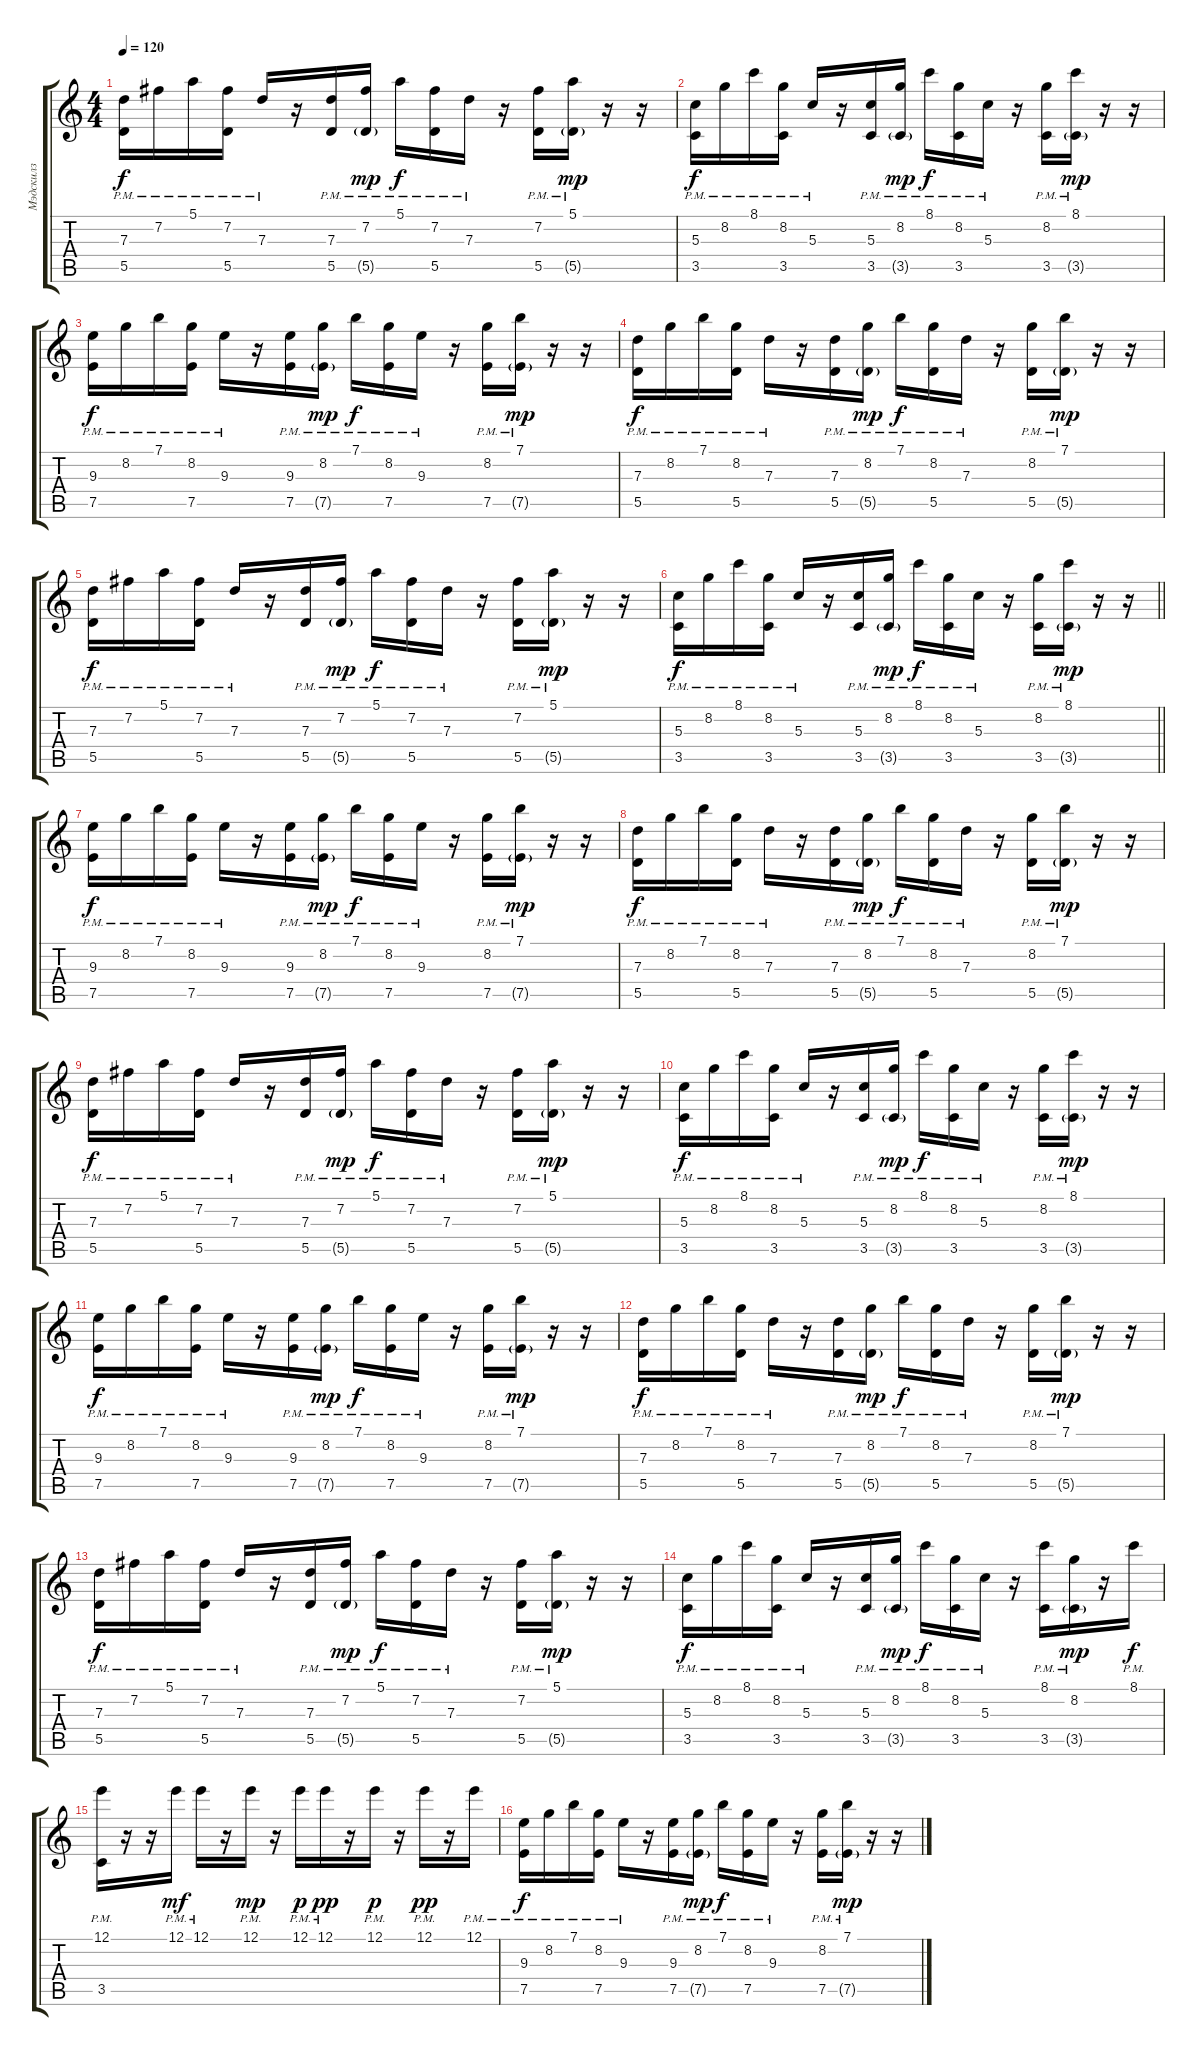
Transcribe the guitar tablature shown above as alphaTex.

\track ("Мэдскилз" "Мэдскилз") {instrument acousticguitarsteel}
\staff {score tabs}
\tuning (E4 B3 G3 D3 A2 E2) {hide}
\ts (4 4)
\tempo 120
\clef g2
\ks c
(7.3{pm} 5.5).16{dy f} 7.2{pm}.16 5.1{pm}.16 (7.2{pm} 5.5).16 7.3{pm}.16 r.16 (7.3{pm} 5.5).16 (7.2{pm} 5.5{g}).16{dy mp} 5.1{pm}.16{dy f} (7.2{pm} 5.5).16 7.3{pm}.16 r.16 (7.2{pm} 5.5).16 (5.1{pm} 5.5{g}).16{dy mp} r.16 r.16 |
(5.3{pm} 3.5).16{dy f} 8.2{pm}.16 8.1{pm}.16 (8.2{pm} 3.5).16 5.3{pm}.16 r.16 (5.3{pm} 3.5).16 (8.2{pm} 3.5{g}).16{dy mp} 8.1{pm}.16{dy f} (8.2{pm} 3.5).16 5.3{pm}.16 r.16 (8.2{pm} 3.5).16 (8.1{pm} 3.5{g}).16{dy mp} r.16 r.16 |
(9.3{pm} 7.5).16{dy f} 8.2{pm}.16 7.1{pm}.16 (8.2{pm} 7.5).16 9.3{pm}.16 r.16 (9.3{pm} 7.5).16 (8.2{pm} 7.5{g}).16{dy mp} 7.1{pm}.16{dy f} (8.2{pm} 7.5).16 9.3{pm}.16 r.16 (8.2{pm} 7.5).16 (7.1{pm} 7.5{g}).16{dy mp} r.16 r.16 |
(7.3{pm} 5.5).16{dy f} 8.2{pm}.16 7.1{pm}.16 (8.2{pm} 5.5).16 7.3{pm}.16 r.16 (7.3{pm} 5.5).16 (8.2{pm} 5.5{g}).16{dy mp} 7.1{pm}.16{dy f} (8.2{pm} 5.5).16 7.3{pm}.16 r.16 (8.2{pm} 5.5).16 (7.1{pm} 5.5{g}).16{dy mp} r.16 r.16 |
(7.3{pm} 5.5).16{dy f} 7.2{pm}.16 5.1{pm}.16 (7.2{pm} 5.5).16 7.3{pm}.16 r.16 (7.3{pm} 5.5).16 (7.2{pm} 5.5{g}).16{dy mp} 5.1{pm}.16{dy f} (7.2{pm} 5.5).16 7.3{pm}.16 r.16 (7.2{pm} 5.5).16 (5.1{pm} 5.5{g}).16{dy mp} r.16 r.16 |
\barLineRight lightlight
(5.3{pm} 3.5).16{dy f} 8.2{pm}.16 8.1{pm}.16 (8.2{pm} 3.5).16 5.3{pm}.16 r.16 (5.3{pm} 3.5).16 (8.2{pm} 3.5{g}).16{dy mp} 8.1{pm}.16{dy f} (8.2{pm} 3.5).16 5.3{pm}.16 r.16 (8.2{pm} 3.5).16 (8.1{pm} 3.5{g}).16{dy mp} r.16 r.16 |
(9.3{pm} 7.5).16{dy f} 8.2{pm}.16 7.1{pm}.16 (8.2{pm} 7.5).16 9.3{pm}.16 r.16 (9.3{pm} 7.5).16 (8.2{pm} 7.5{g}).16{dy mp} 7.1{pm}.16{dy f} (8.2{pm} 7.5).16 9.3{pm}.16 r.16 (8.2{pm} 7.5).16 (7.1{pm} 7.5{g}).16{dy mp} r.16 r.16 |
(7.3{pm} 5.5).16{dy f} 8.2{pm}.16 7.1{pm}.16 (8.2{pm} 5.5).16 7.3{pm}.16 r.16 (7.3{pm} 5.5).16 (8.2{pm} 5.5{g}).16{dy mp} 7.1{pm}.16{dy f} (8.2{pm} 5.5).16 7.3{pm}.16 r.16 (8.2{pm} 5.5).16 (7.1{pm} 5.5{g}).16{dy mp} r.16 r.16 |
(7.3{pm} 5.5).16{dy f} 7.2{pm}.16 5.1{pm}.16 (7.2{pm} 5.5).16 7.3{pm}.16 r.16 (7.3{pm} 5.5).16 (7.2{pm} 5.5{g}).16{dy mp} 5.1{pm}.16{dy f} (7.2{pm} 5.5).16 7.3{pm}.16 r.16 (7.2{pm} 5.5).16 (5.1{pm} 5.5{g}).16{dy mp} r.16 r.16 |
(5.3{pm} 3.5).16{dy f} 8.2{pm}.16 8.1{pm}.16 (8.2{pm} 3.5).16 5.3{pm}.16 r.16 (5.3{pm} 3.5).16 (8.2{pm} 3.5{g}).16{dy mp} 8.1{pm}.16{dy f} (8.2{pm} 3.5).16 5.3{pm}.16 r.16 (8.2{pm} 3.5).16 (8.1{pm} 3.5{g}).16{dy mp} r.16 r.16 |
(9.3{pm} 7.5).16{dy f} 8.2{pm}.16 7.1{pm}.16 (8.2{pm} 7.5).16 9.3{pm}.16 r.16 (9.3{pm} 7.5).16 (8.2{pm} 7.5{g}).16{dy mp} 7.1{pm}.16{dy f} (8.2{pm} 7.5).16 9.3{pm}.16 r.16 (8.2{pm} 7.5).16 (7.1{pm} 7.5{g}).16{dy mp} r.16 r.16 |
(7.3{pm} 5.5).16{dy f} 8.2{pm}.16 7.1{pm}.16 (8.2{pm} 5.5).16 7.3{pm}.16 r.16 (7.3{pm} 5.5).16 (8.2{pm} 5.5{g}).16{dy mp} 7.1{pm}.16{dy f} (8.2{pm} 5.5).16 7.3{pm}.16 r.16 (8.2{pm} 5.5).16 (7.1{pm} 5.5{g}).16{dy mp} r.16 r.16 |
(7.3{pm} 5.5).16{dy f} 7.2{pm}.16 5.1{pm}.16 (7.2{pm} 5.5).16 7.3{pm}.16 r.16 (7.3{pm} 5.5).16 (7.2{pm} 5.5{g}).16{dy mp} 5.1{pm}.16{dy f} (7.2{pm} 5.5).16 7.3{pm}.16 r.16 (7.2{pm} 5.5).16 (5.1{pm} 5.5{g}).16{dy mp} r.16 r.16 |
(5.3{pm} 3.5).16{dy f} 8.2{pm}.16 8.1{pm}.16 (8.2{pm} 3.5).16 5.3{pm}.16 r.16 (5.3{pm} 3.5).16 (8.2{pm} 3.5{g}).16{dy mp} 8.1{pm}.16{dy f} (8.2{pm} 3.5).16 5.3{pm}.16 r.16 (8.1{pm} 3.5).16 (8.2{pm} 3.5{g}).16{dy mp} r.16 8.1{pm}.16{dy f} |
(12.1{pm} 3.5).16 r.16 r.16 12.1{pm}.16{dy mf} 12.1{pm}.16 r.16 12.1{pm}.16{dy mp} r.16 12.1{pm}.16{dy p} 12.1{pm}.16{dy pp} r.16 12.1{pm}.16{dy p} r.16 12.1{pm}.16{dy pp} r.16 12.1{pm}.16 |
(9.3{pm} 7.5).16{dy f} 8.2{pm}.16 7.1{pm}.16 (8.2{pm} 7.5).16 9.3{pm}.16 r.16 (9.3{pm} 7.5).16 (8.2{pm} 7.5{g}).16{dy mp} 7.1{pm}.16{dy f} (8.2{pm} 7.5).16 9.3{pm}.16 r.16 (8.2{pm} 7.5).16 (7.1{pm} 7.5{g}).16{dy mp} r.16 r.16
